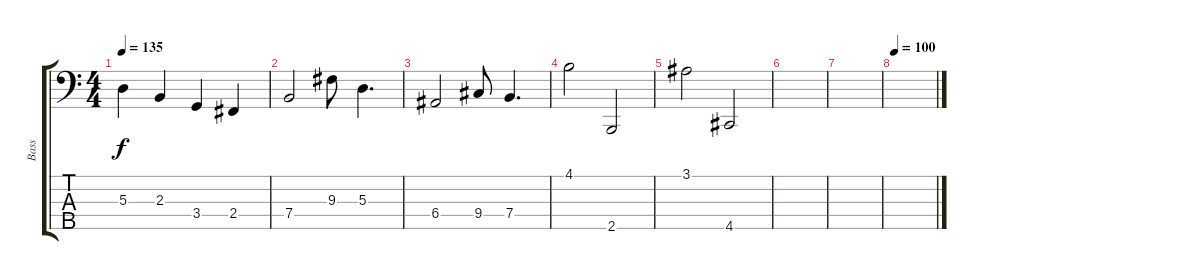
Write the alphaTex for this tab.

\track ("Bass" "Bass") {instrument electricbassfinger}
\staff {score tabs}
\tuning (G2 D2 A1 E1 A0) {hide}
\ts (4 4)
\tempo 135
\clef f4
\ks c
5.3.4{dy f} 2.3.4 3.4.4 2.4.4 |
7.4.2 9.3.8 5.3.4{d} |
6.4.2 9.4.8 7.4.4{d} |
4.1.2 2.5.2 |
3.1.2 4.5.2 |
|
|
\tempo 100
